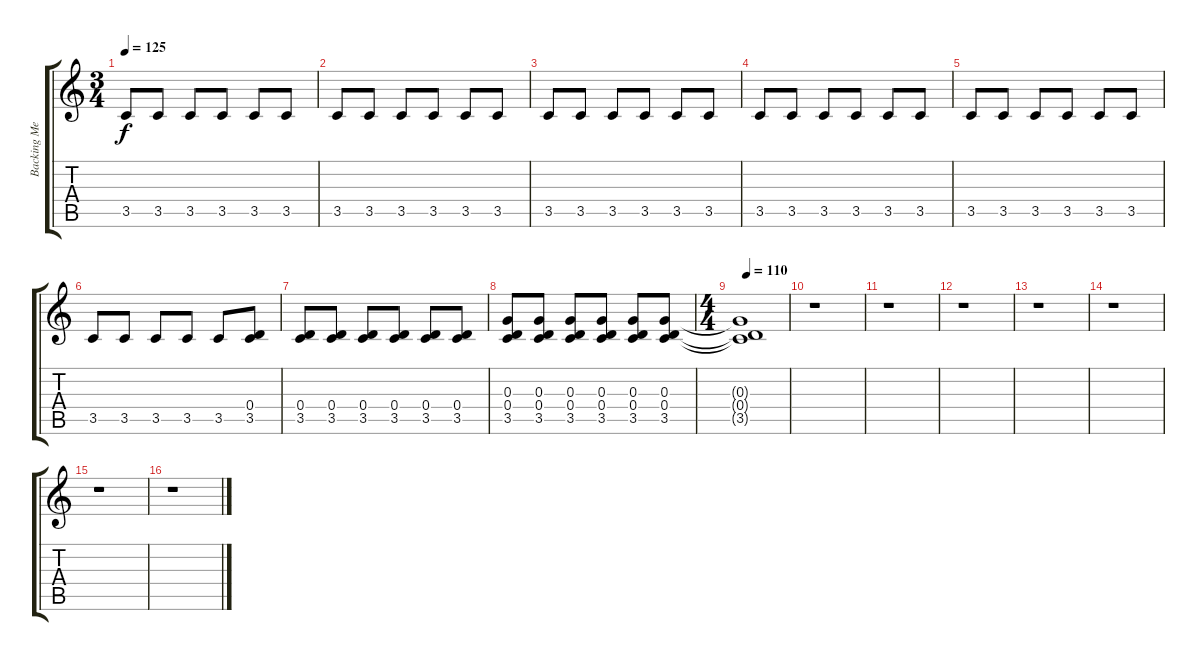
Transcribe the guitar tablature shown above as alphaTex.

\track ("Backing Melody" "Backing Me") {instrument electricguitarjazz}
\staff {score tabs}
\tuning (E4 B3 G3 D3 A2 E2) {hide}
\ts (3 4)
\tempo 125
\clef g2
\ks c
3.5.8{dy f} 3.5.8 3.5.8 3.5.8 3.5.8 3.5.8 |
3.5.8 3.5.8 3.5.8 3.5.8 3.5.8 3.5.8 |
3.5.8 3.5.8 3.5.8 3.5.8 3.5.8 3.5.8 |
3.5.8 3.5.8 3.5.8 3.5.8 3.5.8 3.5.8 |
3.5.8 3.5.8 3.5.8 3.5.8 3.5.8 3.5.8 |
3.5.8 3.5.8 3.5.8 3.5.8 3.5.8 (0.4 3.5).8 |
(0.4 3.5).8 (0.4 3.5).8 (0.4 3.5).8 (0.4 3.5).8 (0.4 3.5).8 (0.4 3.5).8 |
(0.3 0.4 3.5).8 (0.3 0.4 3.5).8 (0.3 0.4 3.5).8 (0.3 0.4 3.5).8 (0.3 0.4 3.5).8 (0.3 0.4 3.5).8 |
\ts (4 4)
\tempo 110
(0.3{t} 0.4{t} 3.5{t}).1 |
r.1 |
r.1 |
r.1 |
r.1 |
r.1 |
r.1 |
r.1
